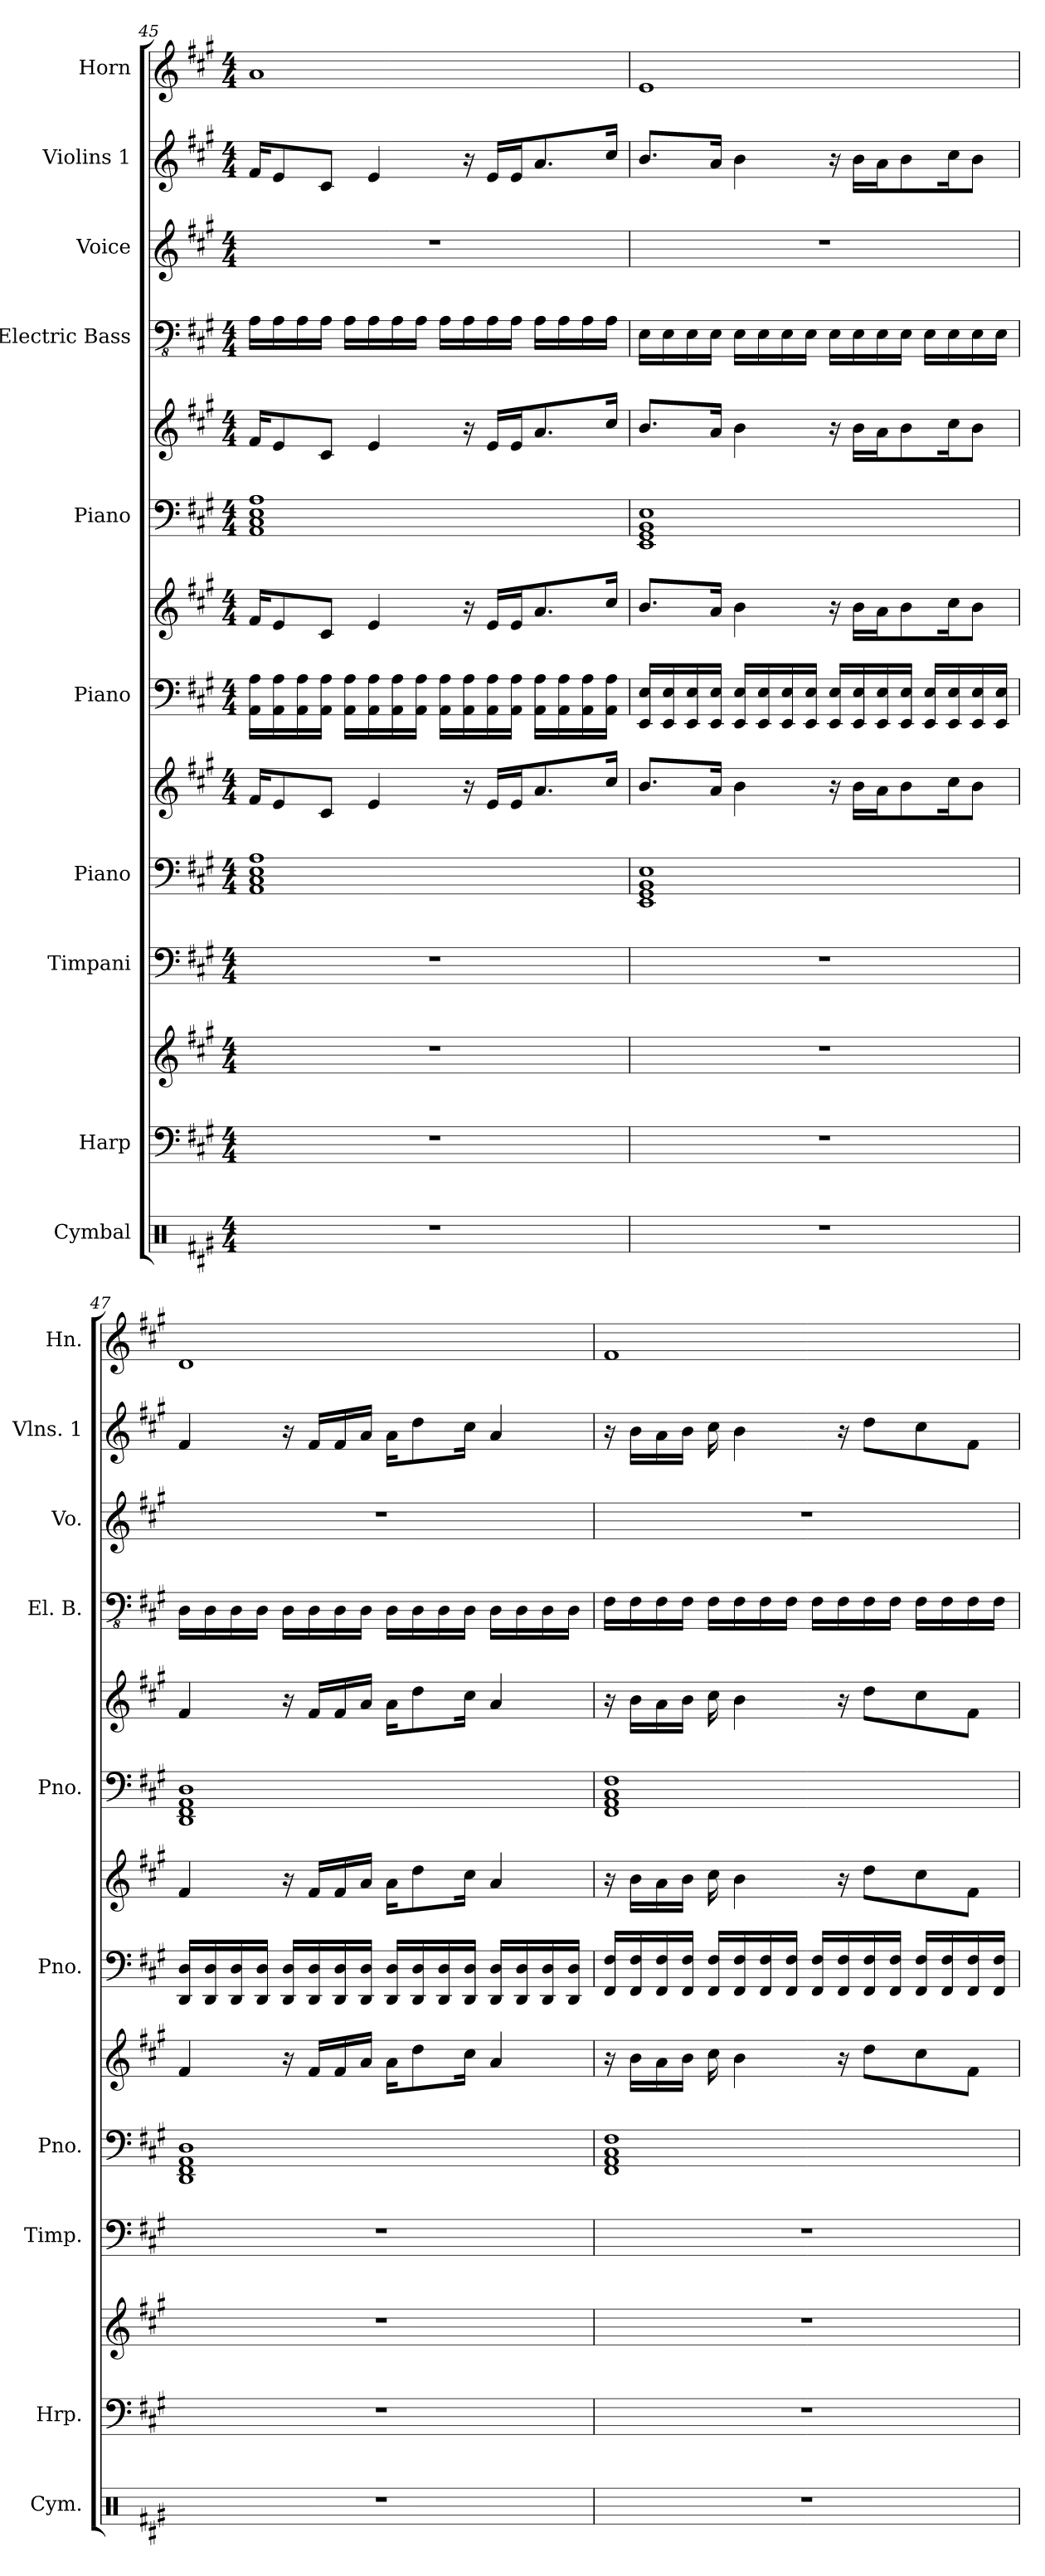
**kern	**kern	**kern	**kern	**kern	**kern	**kern	**kern	**kern	**kern	**kern	**kern	**kern	**kern
*part10	*part9	*part9	*part8	*part7	*part7	*part6	*part6	*part5	*part5	*part4	*part3	*part2	*part1
*staff14	*staff13	*staff12	*staff11	*staff10	*staff9	*staff8	*staff7	*staff6	*staff5	*staff4	*staff3	*staff2	*staff1
*I"Cymbal	*I"Harp	*	*I"Timpani	*I"Piano	*	*I"Piano	*	*I"Piano	*	*I"Electric Bass	*I"Voice	*I"Violins 1	*I"Horn
*I'Cym.	*I'Hrp.	*	*I'Timp.	*I'Pno.	*	*I'Pno.	*	*I'Pno.	*	*I'El. B.	*I'Vo.	*I'Vlns. 1	*I'Hn.
*clefX	*clefF4	*clefG2	*clefF4	*clefF4	*clefG2	*clefF4	*clefG2	*clefF4	*clefG2	*clefFv4	*clefG2	*clefG2	*clefG2
*	*	*	*	*	*	*	*	*	*	*	*	*	*ITrd4c7
*k[f#c#g#]	*k[f#c#g#]	*k[f#c#g#]	*k[f#c#g#]	*k[f#c#g#]	*k[f#c#g#]	*k[f#c#g#]	*k[f#c#g#]	*k[f#c#g#]	*k[f#c#g#]	*k[f#c#g#]	*k[f#c#g#]	*k[f#c#g#]	*k[f#c#]
*A:	*A:	*A:	*A:	*A:	*A:	*A:	*A:	*A:	*A:	*A:	*A:	*A:	*D:
*M4/4	*M4/4	*M4/4	*M4/4	*M4/4	*M4/4	*M4/4	*M4/4	*M4/4	*M4/4	*M4/4	*M4/4	*M4/4	*M4/4
=45	=45	=45	=45	=45	=45	=45	=45	=45	=45	=45	=45	=45	=45
1r	1r	1r	1r	1AA 1C# 1E 1A	16f#/KL	16AA\ 16A\LL	16f#/KL	1AA 1C# 1E 1A	16f#/KL	16AA\LL	1r	16f#/KL	1d
.	.	.	.	.	8e/	16AA\ 16A\	8e/	.	8e/	16AA\	.	8e/	.
.	.	.	.	.	.	16AA\ 16A\	.	.	.	16AA\	.	.	.
.	.	.	.	.	8c#/J	16AA\ 16A\JJ	8c#/J	.	8c#/J	16AA\JJ	.	8c#/J	.
.	.	.	.	.	.	16AA\ 16A\LL	.	.	.	16AA\LL	.	.	.
.	.	.	.	.	4e/	16AA\ 16A\	4e/	.	4e/	16AA\	.	4e/	.
.	.	.	.	.	.	16AA\ 16A\	.	.	.	16AA\	.	.	.
.	.	.	.	.	.	16AA\ 16A\JJ	.	.	.	16AA\JJ	.	.	.
.	.	.	.	.	.	16AA\ 16A\LL	.	.	.	16AA\LL	.	.	.
.	.	.	.	.	16r	16AA\ 16A\	16r	.	16r	16AA\	.	16r	.
.	.	.	.	.	16e/LL	16AA\ 16A\	16e/LL	.	16e/LL	16AA\	.	16e/LL	.
.	.	.	.	.	16e/J	16AA\ 16A\JJ	16e/J	.	16e/J	16AA\JJ	.	16e/J	.
.	.	.	.	.	8.a/	16AA\ 16A\LL	8.a/	.	8.a/	16AA\LL	.	8.a/	.
.	.	.	.	.	.	16AA\ 16A\	.	.	.	16AA\	.	.	.
.	.	.	.	.	.	16AA\ 16A\	.	.	.	16AA\	.	.	.
.	.	.	.	.	16cc#/Jk	16AA\ 16A\JJ	16cc#/Jk	.	16cc#/Jk	16AA\JJ	.	16cc#/Jk	.
!!LO:PB:g=z
=46	=46	=46	=46	=46	=46	=46	=46	=46	=46	=46	=46	=46	=46
1r	1r	1r	1r	1EE 1GG# 1BB 1E	8.b/L	16EE/ 16E/LL	8.b/L	1EE 1GG# 1BB 1E	8.b/L	16EE\LL	1r	8.b/L	1A
.	.	.	.	.	.	16EE/ 16E/	.	.	.	16EE\	.	.	.
.	.	.	.	.	.	16EE/ 16E/	.	.	.	16EE\	.	.	.
.	.	.	.	.	16a/Jk	16EE/ 16E/JJ	16a/Jk	.	16a/Jk	16EE\JJ	.	16a/Jk	.
.	.	.	.	.	4b\	16EE/ 16E/LL	4b\	.	4b\	16EE\LL	.	4b\	.
.	.	.	.	.	.	16EE/ 16E/	.	.	.	16EE\	.	.	.
.	.	.	.	.	.	16EE/ 16E/	.	.	.	16EE\	.	.	.
.	.	.	.	.	.	16EE/ 16E/JJ	.	.	.	16EE\JJ	.	.	.
.	.	.	.	.	16r	16EE/ 16E/LL	16r	.	16r	16EE\LL	.	16r	.
.	.	.	.	.	16b\LL	16EE/ 16E/	16b\LL	.	16b\LL	16EE\	.	16b\LL	.
.	.	.	.	.	16a\J	16EE/ 16E/	16a\J	.	16a\J	16EE\	.	16a\J	.
.	.	.	.	.	8b\	16EE/ 16E/JJ	8b\	.	8b\	16EE\JJ	.	8b\	.
.	.	.	.	.	.	16EE/ 16E/LL	.	.	.	16EE\LL	.	.	.
.	.	.	.	.	16cc#\K	16EE/ 16E/	16cc#\K	.	16cc#\K	16EE\	.	16cc#\K	.
.	.	.	.	.	8b\J	16EE/ 16E/	8b\J	.	8b\J	16EE\	.	8b\J	.
.	.	.	.	.	.	16EE/ 16E/JJ	.	.	.	16EE\JJ	.	.	.
=47	=47	=47	=47	=47	=47	=47	=47	=47	=47	=47	=47	=47	=47
1r	1r	1r	1r	1DD 1FF# 1AA 1D	4f#/	16DD/ 16D/LL	4f#/	1DD 1FF# 1AA 1D	4f#/	16DD\LL	1r	4f#/	1G
.	.	.	.	.	.	16DD/ 16D/	.	.	.	16DD\	.	.	.
.	.	.	.	.	.	16DD/ 16D/	.	.	.	16DD\	.	.	.
.	.	.	.	.	.	16DD/ 16D/JJ	.	.	.	16DD\JJ	.	.	.
.	.	.	.	.	16r	16DD/ 16D/LL	16r	.	16r	16DD\LL	.	16r	.
.	.	.	.	.	16f#/LL	16DD/ 16D/	16f#/LL	.	16f#/LL	16DD\	.	16f#/LL	.
.	.	.	.	.	16f#/	16DD/ 16D/	16f#/	.	16f#/	16DD\	.	16f#/	.
.	.	.	.	.	16a/JJ	16DD/ 16D/JJ	16a/JJ	.	16a/JJ	16DD\JJ	.	16a/JJ	.
.	.	.	.	.	16a\KL	16DD/ 16D/LL	16a\KL	.	16a\KL	16DD\LL	.	16a\KL	.
.	.	.	.	.	8dd\	16DD/ 16D/	8dd\	.	8dd\	16DD\	.	8dd\	.
.	.	.	.	.	.	16DD/ 16D/	.	.	.	16DD\	.	.	.
.	.	.	.	.	16cc#\Jk	16DD/ 16D/JJ	16cc#\Jk	.	16cc#\Jk	16DD\JJ	.	16cc#\Jk	.
.	.	.	.	.	4a/	16DD/ 16D/LL	4a/	.	4a/	16DD\LL	.	4a/	.
.	.	.	.	.	.	16DD/ 16D/	.	.	.	16DD\	.	.	.
.	.	.	.	.	.	16DD/ 16D/	.	.	.	16DD\	.	.	.
.	.	.	.	.	.	16DD/ 16D/JJ	.	.	.	16DD\JJ	.	.	.
!!LO:PB:g=z
=48	=48	=48	=48	=48	=48	=48	=48	=48	=48	=48	=48	=48	=48
1r	1r	1r	1r	1FF# 1AA 1C# 1F#	16r	16FF#/ 16F#/LL	16r	1FF# 1AA 1C# 1F#	16r	16FF#\LL	1r	16r	1B
.	.	.	.	.	16b\LL	16FF#/ 16F#/	16b\LL	.	16b\LL	16FF#\	.	16b\LL	.
.	.	.	.	.	16a\	16FF#/ 16F#/	16a\	.	16a\	16FF#\	.	16a\	.
.	.	.	.	.	16b\JJ	16FF#/ 16F#/JJ	16b\JJ	.	16b\JJ	16FF#\JJ	.	16b\JJ	.
.	.	.	.	.	16cc#\	16FF#/ 16F#/LL	16cc#\	.	16cc#\	16FF#\LL	.	16cc#\	.
.	.	.	.	.	4b\	16FF#/ 16F#/	4b\	.	4b\	16FF#\	.	4b\	.
.	.	.	.	.	.	16FF#/ 16F#/	.	.	.	16FF#\	.	.	.
.	.	.	.	.	.	16FF#/ 16F#/JJ	.	.	.	16FF#\JJ	.	.	.
.	.	.	.	.	.	16FF#/ 16F#/LL	.	.	.	16FF#\LL	.	.	.
.	.	.	.	.	16r	16FF#/ 16F#/	16r	.	16r	16FF#\	.	16r	.
.	.	.	.	.	8dd\L	16FF#/ 16F#/	8dd\L	.	8dd\L	16FF#\	.	8dd\L	.
.	.	.	.	.	.	16FF#/ 16F#/JJ	.	.	.	16FF#\JJ	.	.	.
.	.	.	.	.	8cc#\	16FF#/ 16F#/LL	8cc#\	.	8cc#\	16FF#\LL	.	8cc#\	.
.	.	.	.	.	.	16FF#/ 16F#/	.	.	.	16FF#\	.	.	.
.	.	.	.	.	8f#\J	16FF#/ 16F#/	8f#\J	.	8f#\J	16FF#\	.	8f#\J	.
.	.	.	.	.	.	16FF#/ 16F#/JJ	.	.	.	16FF#\JJ	.	.	.
=	=	=	=	=	=	=	=	=	=	=	=	=	=
*-	*-	*-	*-	*-	*-	*-	*-	*-	*-	*-	*-	*-	*-
